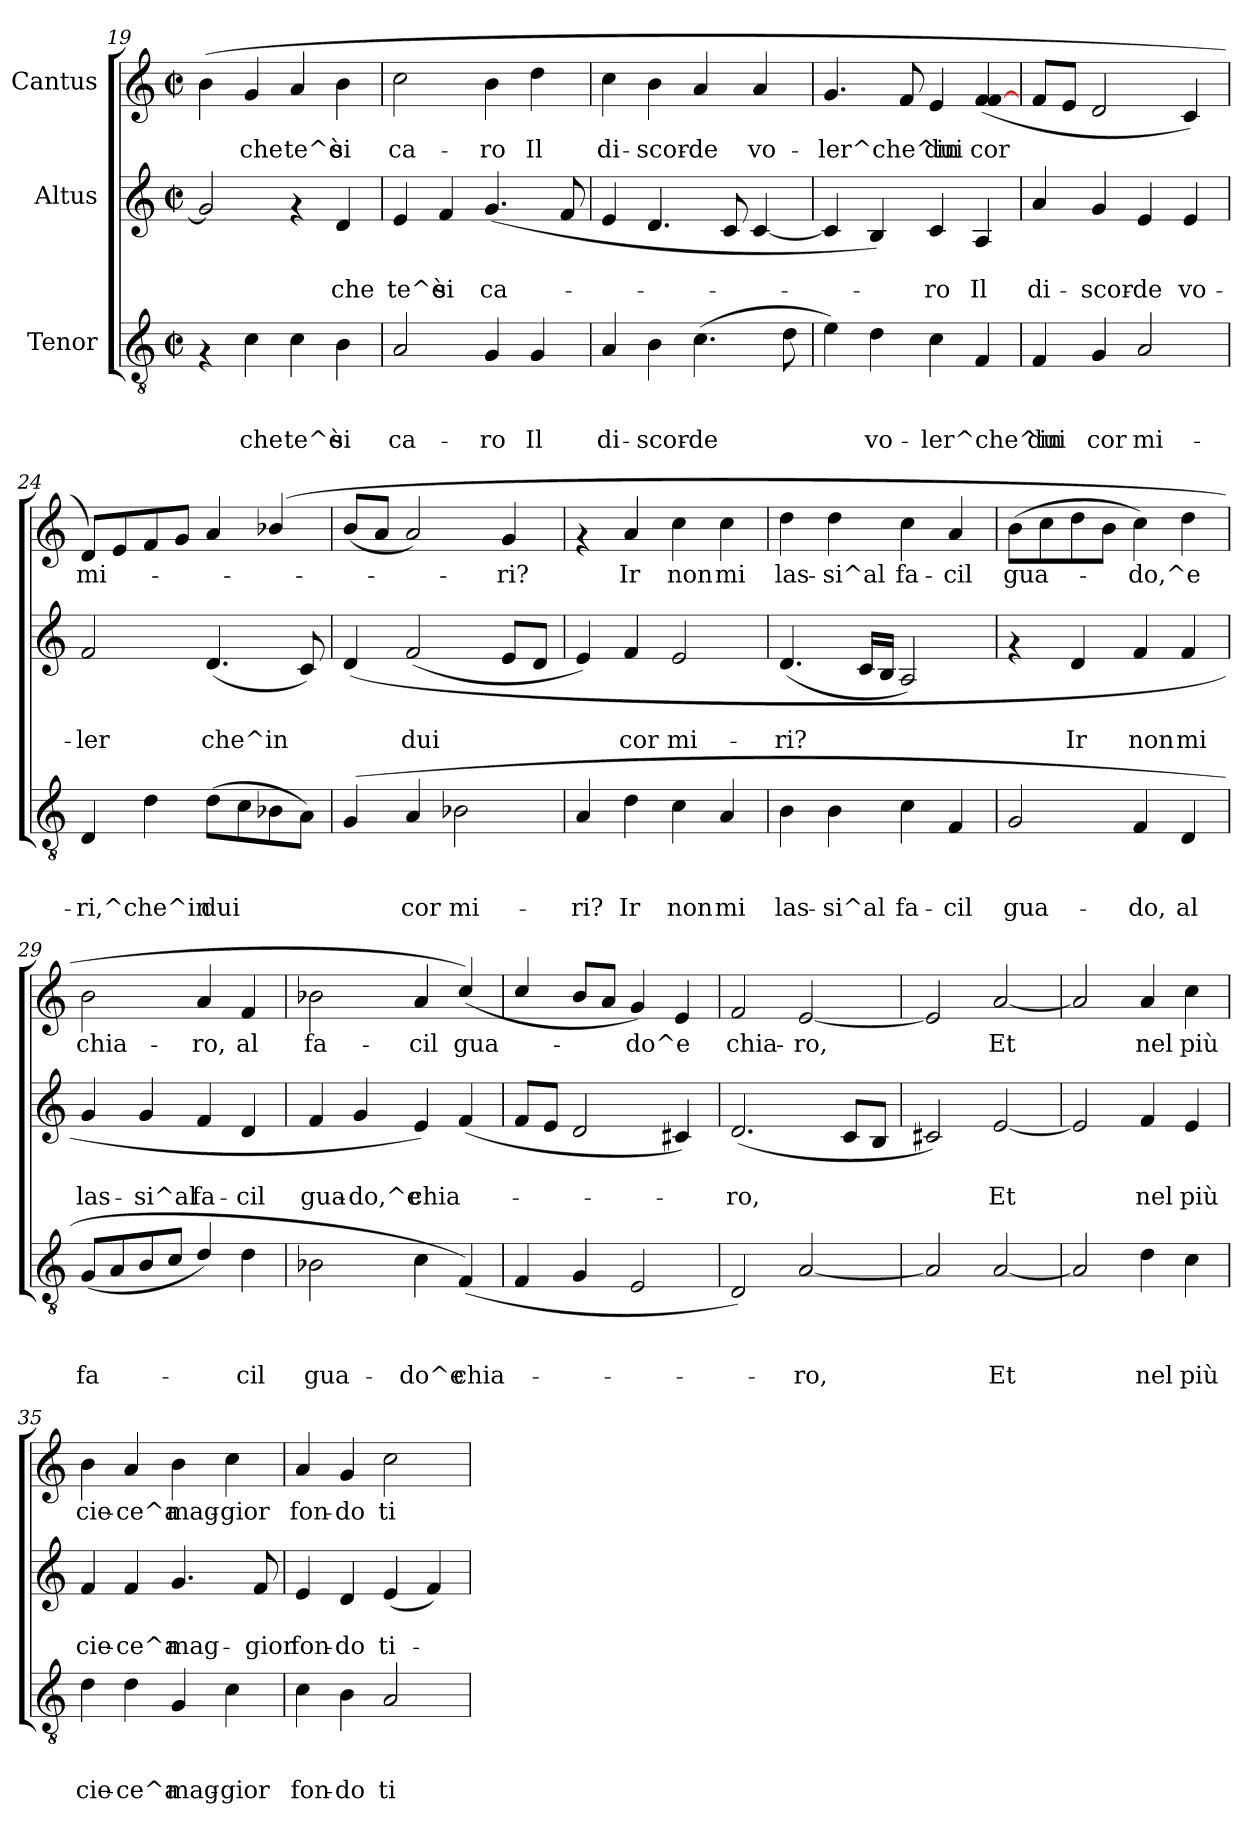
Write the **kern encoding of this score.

**kern	**text	**text	**text	**kern	**text	**text	**kern	**text
*part3	*part3	*part3	*part3	*part2	*part2	*part2	*part1	*part1
*staff3	*staff3	*staff3	*staff3	*staff2	*staff2	*staff2	*staff1	*staff1
*I"Tenor	*	*	*	*I"Altus	*	*	*I"Cantus	*
!!LO:PB:g=z
*clefGv2	*	*	*	*clefG2	*	*	*clefG2	*
*k[]	*	*	*	*k[]	*	*	*k[]	*
*C:	*	*	*	*C:	*	*	*C:	*
*M2/2	*	*	*	*M2/2	*	*	*M2/2	*
*met(c|)	*	*	*	*met(c|)	*	*	*met(c|)	*
=19	=19	=19	=19	=19	=19	=19	=19	=19
4rF	.	.	.	2g/]	.	.	(<4b\	.
!	!	!	!LO:LY:b	!	!	!	!	!LO:LY:b
4c\	.	.	che	.	.	.	4g/	che
!	!	!	!LO:LY:b	!	!	!	!	!LO:LY:b
4c\	.	.	te^è	4rf	.	.	4a/	te^è
!	!	!	!LO:LY:b	!	!	!LO:LY:b	!	!LO:LY:b
4B\	.	.	si	4d/	.	che	4b\	si
=20	=20	=20	=20	=20	=20	=20	=20	=20
!	!	!	!LO:LY:b	!	!	!LO:LY:b	!	!LO:LY:b
2A/	.	.	ca-	4e/	.	te^è	2cc\	ca-
!	!	!	!	!	!	!LO:LY:b	!	!
.	.	.	.	4f/	.	si	.	.
!	!	!	!LO:LY:b	!	!	!LO:LY:b	!	!LO:LY:b
4G/	.	.	-ro	(<4.g/	.	ca-	4b\	-ro
!	!	!	!LO:LY:b	!	!	!	!	!LO:LY:b
4G/	.	.	Il	.	.	.	4dd\	Il
.	.	.	.	8f/	.	.	.	.
=21	=21	=21	=21	=21	=21	=21	=21	=21
!	!	!	!LO:LY:b	!	!	!	!	!LO:LY:b
4A/	.	.	di-	4e/	.	.	4cc\	di-
!	!	!	!LO:LY:b	!	!	!	!	!LO:LY:b
4B\	.	.	-scor-	4.d/	.	.	4b\	-scor-
!	!	!	!LO:LY:b	!	!	!	!	!LO:LY:b
(>4.c\	.	.	-de	.	.	.	4a/	-de
.	.	.	.	8c/	.	.	.	.
!	!	!	!	!	!	!	!	!LO:LY:b
.	.	.	.	[<4c/	.	.	4a/	vo-
8d\	.	.	.	.	.	.	.	.
=22	=22	=22	=22	=22	=22	=22	=22	=22
!	!	!	!	!	!	!	!	!LO:LY:b
4e\)	.	.	.	4c/]	.	.	4.g/	-ler^che^in
!	!	!	!LO:LY:b	!	!	!	!	!
4d\	.	.	vo-	4B/)	.	.	.	.
.	.	.	.	.	.	.	8f/	.
!	!	!	!LO:LY:b	!	!	!LO:LY:b	!	!LO:LY:b
4c\	.	.	-ler^che^in	4c/	.	-ro	4e/	dui
!	!	!	!	!	!	!LO:LY:b	!	!LO:LY:b
4F/	.	.	.	4A/	.	Il	(<4f/ [<4f/	cor
=23	=23	=23	=23	=23	=23	=23	=23	=23
!	!	!	!LO:LY:b	!	!	!LO:LY:b	!	!
4F/	.	.	dui	4a/	.	di-	8f/L	.
.	.	.	.	.	.	.	8e/J	.
!	!	!	!LO:LY:b	!	!	!LO:LY:b	!	!
4G/	.	.	cor	4g/	.	-scor-	2d/	.
!	!	!	!LO:LY:b	!	!	!LO:LY:b	!	!
2A/	.	.	mi-	4e/	.	-de	.	.
!	!	!	!	!	!	!LO:LY:b	!	!
.	.	.	.	4e/	.	vo-	4c/)	.
=24	=24	=24	=24	=24	=24	=24	=24	=24
!	!	!	!LO:LY:b	!	!	!LO:LY:b	!	!LO:LY:b
4D/	.	.	-ri,^che^in	2f/	.	-ler	8d/L)	mi-
.	.	.	.	.	.	.	8e/	.
4d\	.	.	.	.	.	.	8f/	.
.	.	.	.	.	.	.	8g/J	.
!	!	!	!LO:LY:b	!	!	!LO:LY:b	!	!
(>8d\L	.	.	dui	(<4.d/	.	che^in	4a/	.
8c\	.	.	.	.	.	.	.	.
8B-X\	.	.	.	.	.	.	(<4b-X/	.
8A\J)	.	.	.	8c/)	.	.	.	.
!!LO:PB:g=z
=25	=25	=25	=25	=25	=25	=25	=25	=25
(<4G/	.	.	.	(<4d/	.	.	(<8b/L	.
.	.	.	.	.	.	.	8a/J	.
!	!	!	!LO:LY:b	!	!	!LO:LY:b	!	!
4A/	.	.	cor	(<2f/	.	dui	2a/)	.
!	!	!	!LO:LY:b	!	!	!	!	!
2B-X\	.	.	mi-	.	.	.	.	.
!	!	!	!	!	!	!	!	!LO:LY:b
.	.	.	.	8e/L	.	.	4g/	-ri?
.	.	.	.	8d/J	.	.	.	.
=26	=26	=26	=26	=26	=26	=26	=26	=26
!	!	!	!LO:LY:b	!	!	!	!	!
4A/	.	.	-ri?	4e/)	.	.	4rf	.
!	!	!	!LO:LY:b	!	!	!LO:LY:b	!	!LO:LY:b
4d\	.	.	Ir	4f/	.	cor	4a/	Ir
!	!	!	!LO:LY:b	!	!	!LO:LY:b	!	!LO:LY:b
4c\	.	.	non	2e/	.	mi-	4cc\	non
!	!	!	!LO:LY:b	!	!	!	!	!LO:LY:b
4A/	.	.	mi	.	.	.	4cc\	mi
=27	=27	=27	=27	=27	=27	=27	=27	=27
!	!	!	!LO:LY:b	!	!	!LO:LY:b	!	!LO:LY:b
4B\	.	.	las-	(<4.d/	.	-ri?	4dd\	las-
!	!	!	!LO:LY:b	!	!	!	!	!LO:LY:b
4B\	.	.	-si^al	.	.	.	4dd\	-si^al
.	.	.	.	16c/LL	.	.	.	.
.	.	.	.	16B/JJ	.	.	.	.
!	!	!	!LO:LY:b	!	!	!	!	!LO:LY:b
4c\	.	.	fa-	2A/)	.	.	4cc\	fa-
!	!	!	!LO:LY:b	!	!	!	!	!LO:LY:b
4F/	.	.	-cil	.	.	.	4a/	-cil
=28	=28	=28	=28	=28	=28	=28	=28	=28
!	!	!	!LO:LY:b	!	!	!	!	!LO:LY:b
2G/	.	.	gua-	4rf	.	.	(>8b\L	gua-
.	.	.	.	.	.	.	8cc\	.
!	!	!	!	!	!	!LO:LY:b	!	!
.	.	.	.	4d/	.	Ir	8dd\	.
.	.	.	.	.	.	.	8b\J	.
!	!	!	!LO:LY:b	!	!	!LO:LY:b	!	!LO:LY:b
4F/	.	.	-do,	4f/	.	non	4cc\)	-do,^e
!	!	!	!LO:LY:b	!	!	!LO:LY:b	!	!
4D/	.	.	al	4f/	.	mi	4dd\	.
=29	=29	=29	=29	=29	=29	=29	=29	=29
!	!	!	!LO:LY:b	!	!	!LO:LY:b	!	!LO:LY:b
(<8G/L	.	.	fa-	4g/	.	las-	2b\	chia-
8A/	.	.	.	.	.	.	.	.
!	!	!	!	!	!	!LO:LY:b	!	!
8B/	.	.	.	4g/	.	-si^al	.	.
8c/J	.	.	.	.	.	.	.	.
!	!	!	!	!	!	!LO:LY:b	!	!LO:LY:b
4d/)	.	.	.	4f/	.	fa-	4a/	-ro,
!	!	!	!LO:LY:b	!	!	!LO:LY:b	!	!LO:LY:b
4d\	.	.	-cil	4d/	.	-cil	4f/	al
=30	=30	=30	=30	=30	=30	=30	=30	=30
!	!	!	!LO:LY:b	!	!	!LO:LY:b	!	!LO:LY:b
2B-X\	.	.	gua-	4f/	.	gua-	2b-X\	fa-
!	!	!	!	!	!	!LO:LY:b	!	!
.	.	.	.	4g/	.	-do,^e	.	.
!	!	!	!LO:LY:b	!	!	!LO:LY:b	!	!LO:LY:b
4c\	.	.	-do^e	4e/)	.	chia-	4a/	-cil
!	!	!	!LO:LY:b	!	!	!	!	!LO:LY:b
(<4F/)	.	.	chia-	(<4f/	.	.	(<4cc/)	gua-
!!LO:LB:g=z
=31	=31	=31	=31	=31	=31	=31	=31	=31
4F/	.	.	.	8f/L	.	.	4cc/	.
.	.	.	.	8e/J	.	.	.	.
4G/	.	.	.	2d/	.	.	8b/L	.
.	.	.	.	.	.	.	8a/J	.
!	!	!	!	!	!	!	!	!LO:LY:b
2E/	.	.	.	.	.	.	4g/)	-do^e
.	.	.	.	4c#X/)	.	.	4e/	.
=32	=32	=32	=32	=32	=32	=32	=32	=32
!	!	!	!	!	!	!LO:LY:b	!	!LO:LY:b
2D/)	.	.	.	(<2.d/	.	-ro,	2f/	chia-
!	!	!	!LO:LY:b	!	!	!	!	!LO:LY:b
[<2A/	.	.	-ro,	.	.	.	[<2e/	-ro,
.	.	.	.	8c/L	.	.	.	.
.	.	.	.	8B/J	.	.	.	.
=33	=33	=33	=33	=33	=33	=33	=33	=33
2A/]	.	.	.	2c#X/)	.	.	2e/]	.
!	!	!	!LO:LY:b	!	!	!LO:LY:b	!	!LO:LY:b
[<2A/	.	.	Et	[<2e/	.	Et	[<2a/	Et
=34	=34	=34	=34	=34	=34	=34	=34	=34
2A/]	.	.	.	2e/]	.	.	2a/]	.
!	!	!	!LO:LY:b	!	!	!LO:LY:b	!	!LO:LY:b
4d\	.	.	nel	4f/	.	nel	4a/	nel
!	!	!	!LO:LY:b	!	!	!LO:LY:b	!	!LO:LY:b
4c\	.	.	più	4e/	.	più	4cc\	più
=35	=35	=35	=35	=35	=35	=35	=35	=35
!	!	!	!LO:LY:b	!	!	!LO:LY:b	!	!LO:LY:b
4d\	.	.	cie-	4f/	.	cie-	4b\	cie-
!	!	!	!LO:LY:b	!	!	!LO:LY:b	!	!LO:LY:b
4d\	.	.	-ce^a	4f/	.	-ce^a	4a/	-ce^a
!	!	!	!LO:LY:b	!	!	!LO:LY:b	!	!LO:LY:b
4G/	.	.	mag-	4.g/	.	mag-	4b\	mag-
!	!	!	!LO:LY:b	!	!	!	!	!LO:LY:b
4c\	.	.	-gior	.	.	.	4cc\	-gior
!	!	!	!	!	!	!LO:LY:b	!	!
.	.	.	.	8f/	.	-gior	.	.
=36	=36	=36	=36	=36	=36	=36	=36	=36
!	!	!	!LO:LY:b	!	!	!LO:LY:b	!	!LO:LY:b
4c\	.	.	fon-	4e/	.	fon-	4a/	fon-
!	!	!	!LO:LY:b	!	!	!LO:LY:b	!	!LO:LY:b
4B\	.	.	-do	4d/	.	-do	4g/	-do
!	!	!	!LO:LY:b	!	!	!LO:LY:b	!	!LO:LY:b
2A/	.	.	ti-	(<4e/	.	ti-	2cc\	ti-
.	.	.	.	4f/)	.	.	.	.
=	=	=	=	=	=	=	=	=
*-	*-	*-	*-	*-	*-	*-	*-	*-
